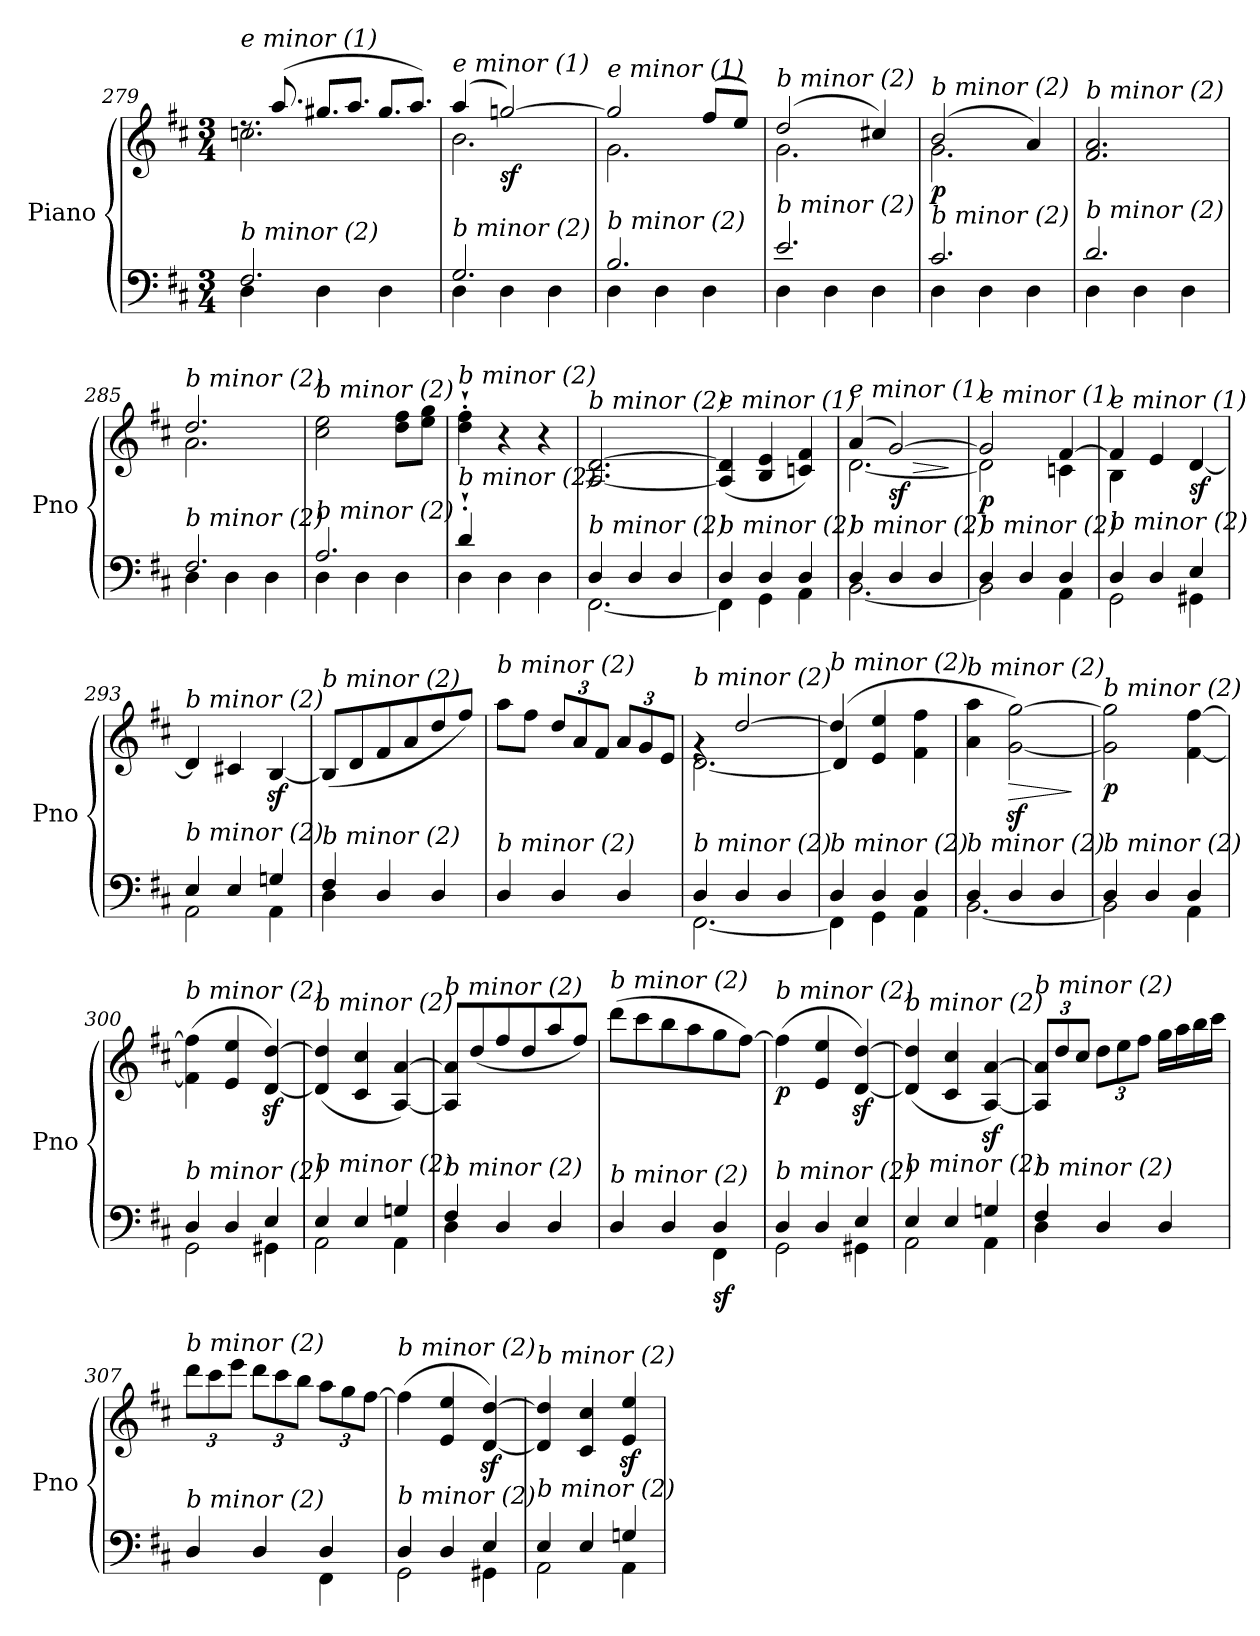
**kern	**kern	**dynam
*part1	*part1	*part1
*staff2	*staff1	*staff1/2
*I"Piano	*	*
*I'Pno	*	*
*clefF4	*clefG2	*
*k[f#c#]	*k[f#c#]	*
*M3/4	*M3/4	*
=279	=279	=279
*^	*	*
*	*	*Xtuplet	*
*	*	*^	*
!	!	!LO:TX:i:t=e minor (1)	!	!
!LO:TX:i:t=b minor (2)	!	!	!	!
2.F#/	4D\	12.rdd	2.ccn\	.
.	.	(12.aa/	.	.
.	4D\	12.gg#X/L	.	.
.	.	12.aa/J	.	.
.	4D\	12.gg#/L	.	.
.	.	12.aa/J)	.	.
!!LO:LB:g=z	!!
=280	=280	=280	=280	=280
!	!	!LO:TX:i:t=e minor (1)	!	!
!LO:TX:i:t=b minor (2)	!	!	!	!
2.G/	4D\	(4aa/	2.b\	.
!	!	!	!	!LO:DY:b
.	4D\	[2ggn/)	.	sf
.	4D\	.	.	.
=281	=281	=281	=281	=281
!	!	!LO:TX:i:t=e minor (1)	!	!
!LO:TX:i:t=b minor (2)	!	!	!	!
2.B/	4D\	2ggn/]	2.g\	.
.	4D\	.	.	.
.	4D\	(8ff#/L	.	.
.	.	8ee/J)	.	.
=282	=282	=282	=282	=282
!	!	!LO:TX:i:t=b minor (2)	!	!
!LO:TX:i:t=b minor (2)	!	!	!	!
2.e/	4D\	(2dd/	2.g\	.
.	4D\	.	.	.
.	4D\	4cc#X/)	.	.
=283	=283	=283	=283	=283
!	!	!LO:TX:i:t=b minor (2)	!	!
!LO:TX:i:t=b minor (2)	!	!	!	!
!	!	!	!	!LO:DY:b
2.c#/	4D\	(2b/	2.g\	p
.	4D\	.	.	.
.	4D\	4a/)	.	.
*	*	*v	*v	*
=284	=284	=284	=284
!	!	!LO:TX:i:t=b minor (2)	!
!LO:TX:i:t=b minor (2)	!	!	!
2.d/	4D\	2.f#/ 2.a/	.
.	4D\	.	.
.	4D\	.	.
=285	=285	=285	=285
*	*	*^	*
!	!	!LO:TX:i:t=b minor (2)	!	!
!LO:TX:i:t=b minor (2)	!	!	!	!
2.F#/	4D\	2.dd/	2.a\	.
.	4D\	.	.	.
.	4D\	.	.	.
*	*	*v	*v	*
=286	=286	=286	=286
!	!	!LO:TX:i:t=b minor (2)	!
!LO:TX:i:t=b minor (2)	!	!	!
2.A/	4D\	2cc#\ 2ee\	.
.	4D\	.	.
.	4D\	8dd\ 8ff#\L	.
.	.	8ee\ 8gg\J	.
=287	=287	=287	=287
*	*	*^	*
!	!	!LO:TX:i:t=b minor (2)	!	!
!LO:TX:i:t=b minor (2)	!	!	!	!
4d`'/	4D\	4dd\`' 4ff#\`'	4ryy	.
4D\	2ryy	4r	2ryy	.
4D\	.	4r	.	.
*	*	*v	*v	*
=288	=288	=288	=288
!	!	!LO:TX:i:t=b minor (2)	!
!LO:TX:i:t=b minor (2)	!	!	!
!	!	!	!LO:DY:b
4D/	[2.FF#\	[2.A/ [2.d/	other-dynamics
4D/	.	.	.
4D/	.	.	.
=289	=289	=289	=289
!	!	!LO:TX:i:t=e minor (1)	!
!LO:TX:i:t=b minor (2)	!	!	!
4D/	4FF#\]	(>4A/] 4d/]	.
4D/	4GG\	4B/ 4e/	.
4D/	4AA\	4cn/ 4f#/)	.
!!LO:LB:g=z
=290	=290	=290	=290
*	*	*^	*
!	!	!LO:TX:i:t=e minor (1)	!	!
!LO:TX:i:t=b minor (2)	!	!	!	!
4D/	[2.BB\	(4a/	[2.d\	.
!	!	!	!	!LO:HP:b
!	!	!	!	!LO:DY:n=1:b
4D/	.	[2g/)	.	> sf
4D/	.	.	.	.
*v	*v	*	*	*
*	*v	*v	*
.	.	]
=291	=291	=291
*^	*^	*
!	!	!LO:TX:i:t=e minor (1)	!	!
!LO:TX:i:t=b minor (2)	!	!	!	!
!	!	!	!	!LO:DY:b
4D/	2BB\]	2g/]	2d\]	p
4D/	.	.	.	.
4D/	4AA\	[4f#/	4cn\	.
=292	=292	=292	=292	=292
*	*^	*	*	*
!	!	!	!LO:TX:i:t=e minor (1)	!	!
!LO:TX:i:t=b minor (2)	!	!	!	!	!
4ryy	4D/	2GG\	4f#/]	4B\	.
2ryy	4D/	.	4e/	2ryy	.
!	!	!	!	!	!LO:DY:b
.	4E/	4GG#X\	[4d/	.	sf
*	*	*	*v	*v	*
=293	=293	=293	=293	=293
!	!	!	!LO:TX:i:t=b minor (2)	!
!LO:TX:i:t=b minor (2)	!	!	!	!
*	*v	*v	*	*
4E/	2AA\	4d/]	.
4E/	.	4c#X/	.
4Gn/	4AA\	[4Bz</	.
=294	=294	=294	=294
*	*	*^	*
!	!	!LO:TX:i:t=b minor (2)	!	!
!LO:TX:i:t=b minor (2)	!	!	!	!
4F#/	4D\	(>8B/L]	4ryy	.
.	.	8d/	.	.
4D/	2ryy	8f#/	2ryy	.
.	.	8a/	.	.
4D/	.	8dd/	.	.
.	.	8ff#/J)	.	.
*v	*v	*	*	*
*	*v	*v	*
=295	=295	=295
!	!LO:TX:i:t=b minor (2)	!
!LO:TX:i:t=b minor (2)	!	!
4D/	8aa\L	.
.	8ff#\J	.
*	*tuplet	*
*	*Xbrackettup	*
4D/	12dd/L	.
.	12a/	.
.	12f#/J	.
4D/	12a/L	.
.	12g/	.
.	12e/J	.
=296	=296	=296
*^	*^	*
!	!	!LO:TX:i:t=b minor (2)	!	!
!LO:TX:i:t=b minor (2)	!	!	!	!
4D/	[2.FF#\	4rg	[2.d\	.
4D/	.	[2dd/	.	.
4D/	.	.	.	.
=297	=297	=297	=297	=297
*	*^	*	*	*
!	!	!	!LO:TX:i:t=b minor (2)	!	!
!LO:TX:i:t=b minor (2)	!	!	!	!	!
4ryy	4D/	4FF#\]	(4dd]	4d/]	.
2ryy	4D/	4GG\	4e/ 4ee/	2ryy	.
.	4D/	4AA\	4f#\ 4ff#\	.	.
*	*	*	*v	*v	*
=298	=298	=298	=298	=298
!	!	!	!LO:TX:i:t=b minor (2)	!
!LO:TX:i:t=b minor (2)	!	!	!	!
*	*v	*v	*	*
4D/	[2.BB\	4a\ 4aa\	.
!	!	!	!LO:HP:b
4D/	.	[2g\z< [2gg\z<)	>
4D/	.	.	.
*v	*v	*	*
.	.	]
!!LO:LB:g=z
=299	=299	=299
*^	*	*
!	!	!LO:TX:i:t=b minor (2)	!
!LO:TX:i:t=b minor (2)	!	!	!
!	!	!	!LO:DY:b
4D/	2BB\]	2g\] 2gg\]	p
4D/	.	.	.
4D/	4AA\	[4f#\ [4ff#\	.
=300	=300	=300	=300
!	!	!LO:TX:i:t=b minor (2)	!
!LO:TX:i:t=b minor (2)	!	!	!
4D/	2GG\	(4f#\] 4ff#\]	.
4D/	.	4e/ 4ee/	.
4E/	4GG#X\	[4d/z< [4dd/z<)	.
=301	=301	=301	=301
!	!	!LO:TX:i:t=b minor (2)	!
!LO:TX:i:t=b minor (2)	!	!	!
4E/	2AA\	(>4d/] 4dd/]	.
4E/	.	4c#/ 4cc#/	.
4Gn/	4AA\	[4A/ [4a/)	.
=302	=302	=302	=302
*	*	*^	*
!	!	!LO:TX:i:t=b minor (2)	!	!
!LO:TX:i:t=b minor (2)	!	!	!	!
4F#/	4D\	8A/] 8a/]L	4ryy	.
!	!	!	!	!LO:DY:b
.	.	(>8dd/	.	other-dynamics
4D/	2ryy	8ff#/	2ryy	.
.	.	8dd/	.	.
4D/	.	8aa/	.	.
.	.	8ff#/J)	.	.
=303	=303	=303	=303	=303
!	!	!LO:TX:i:t=b minor (2)	!	!
!LO:TX:i:t=b minor (2)	!	!	!	!
4D/	2ryy	(8ddd\L	2ryy	.
.	.	8ccc#\	.	.
4D/	.	8bb\	.	.
.	.	8aa\	.	.
!	!	!	!	!LO:DY:b=2
4D/	4FF#\	8gg\	4ryy	sf
.	.	[8ff#\J)	.	.
*	*	*v	*v	*
=304	=304	=304	=304
!	!	!LO:TX:i:t=b minor (2)	!
!LO:TX:i:t=b minor (2)	!	!	!
!	!	!	!LO:DY:b
4D/	2GG\	(4ff#\]	p
4D/	.	4e/ 4ee/	.
4E/	4GG#X\	[4d/z< [4dd/z<)	.
=305	=305	=305	=305
!	!	!LO:TX:i:t=b minor (2)	!
!LO:TX:i:t=b minor (2)	!	!	!
4E/	2AA\	(4d/] 4dd/]	.
4E/	.	4c#/ 4cc#/	.
4Gn/	4AA\	[4A/z< [4a/z<)	.
=306	=306	=306	=306
*	*	*^	*
!	!	!LO:TX:i:t=b minor (2)	!	!
!LO:TX:i:t=b minor (2)	!	!	!	!
4F#/	4D\	12A/] 12a/]L	4ryy	.
.	.	12dd/	.	.
.	.	12cc#/J	.	.
!	!	!	!	!LO:DY:b
4D/	2ryy	12dd\L	2ryy	other-dynamics
.	.	12ee\	.	.
.	.	12ff#\J	.	.
4D/	.	16gg\LL	.	.
.	.	16aa\	.	.
.	.	16bb\	.	.
.	.	16ccc#\JJ	.	.
!!LO:PB:g=z	!!
=307	=307	=307	=307	=307
!	!	!LO:TX:i:t=b minor (2)	!	!
!LO:TX:i:t=b minor (2)	!	!	!	!
4D/	2ryy	12ddd\L	2ryy	.
.	.	12ccc#\	.	.
.	.	12eee\J	.	.
4D/	.	12ddd\L	.	.
.	.	12ccc#\	.	.
.	.	12bb\J	.	.
4D/	4FF#\	12aa\L	4ryy	.
.	.	12gg\	.	.
.	.	[12ff#\J	.	.
*	*	*v	*v	*
=308	=308	=308	=308
!	!	!LO:TX:i:t=b minor (2)	!
!LO:TX:i:t=b minor (2)	!	!	!
4D/	2GG\	(4ff#\]	.
4D/	.	4e/ 4ee/	.
4E/	4GG#X\	[4d/z< [4dd/z<)	.
=309	=309	=309	=309
!	!	!LO:TX:i:t=b minor (2)	!
!LO:TX:i:t=b minor (2)	!	!	!
4E/	2AA\	4d/] 4dd/]	.
4E/	.	4c#/ 4cc#/	.
4Gn/	4AA\	4e/z< 4ee/z<	.
*v	*v	*	*
=	=	=
*-	*-	*-
